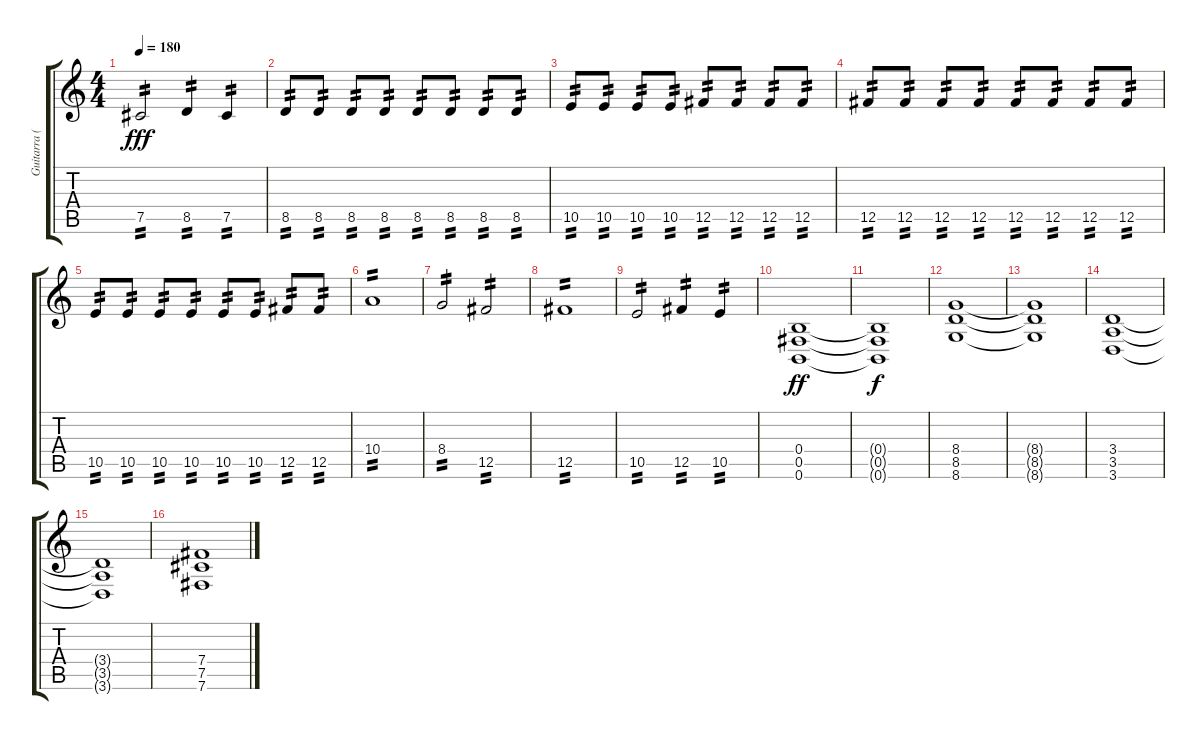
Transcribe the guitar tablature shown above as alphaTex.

\track ("Guitarra (Alexis Ruiz)" "Guitarra (") {instrument distortionguitar}
\staff {score tabs}
\tuning (Db4 Ab3 E3 B2 Gb2 B1) {hide}
\ts (4 4)
\tempo 180
\clef g2
\ks c
7.5.2{tp 2 dy fff} 8.5.4{tp 2} 7.5.4{tp 2} |
8.5.8{tp 2} 8.5.8{tp 2} 8.5.8{tp 2} 8.5.8{tp 2} 8.5.8{tp 2} 8.5.8{tp 2} 8.5.8{tp 2} 8.5.8{tp 2} |
10.5.8{tp 2} 10.5.8{tp 2} 10.5.8{tp 2} 10.5.8{tp 2} 12.5.8{tp 2} 12.5.8{tp 2} 12.5.8{tp 2} 12.5.8{tp 2} |
12.5.8{tp 2} 12.5.8{tp 2} 12.5.8{tp 2} 12.5.8{tp 2} 12.5.8{tp 2} 12.5.8{tp 2} 12.5.8{tp 2} 12.5.8{tp 2} |
10.5.8{tp 2} 10.5.8{tp 2} 10.5.8{tp 2} 10.5.8{tp 2} 10.5.8{tp 2} 10.5.8{tp 2} 12.5.8{tp 2} 12.5.8{tp 2} |
10.4.1{tp 2} |
8.4.2{tp 2} 12.5.2{tp 2} |
12.5.1{tp 2} |
10.5.2{tp 2} 12.5.4{tp 2} 10.5.4{tp 2} |
(0.4 0.5 0.6).1{dy ff volume 12} |
(0.4{t} 0.5{t} 0.6{t}).1{dy f} |
(8.4 8.5 8.6).1 |
(8.4{t} 8.5{t} 8.6{t}).1 |
(3.4 3.5 3.6).1 |
(3.4{t} 3.5{t} 3.6{t}).1 |
(7.4 7.5 7.6).1
